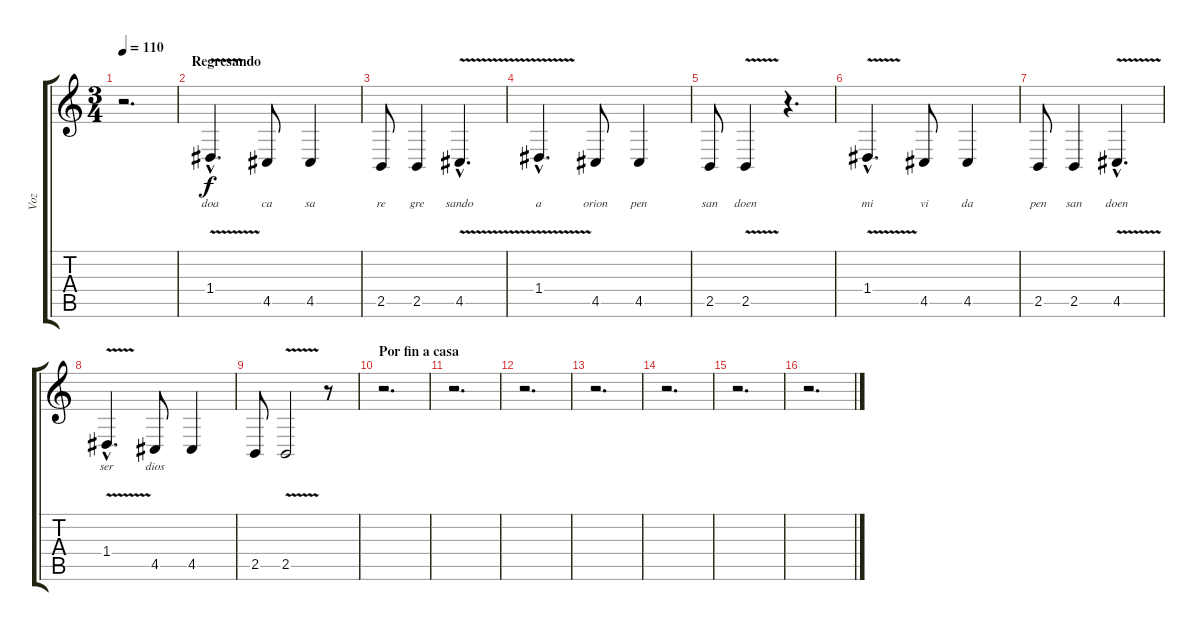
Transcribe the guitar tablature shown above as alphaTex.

\track ("Voz" "Voz") {instrument tenorsax}
\staff {score tabs}
\tuning (E4 B3 G3 D3 A2 E2) {hide}
\ts (3 4)
\tempo 110
\clef g2
\ks c
r.2{d dy f} |
\section ("" "Regresando")
1.4{v hac}.4{d lyrics (0 "doa") lyrics (1 "") lyrics (2 "") lyrics (3 "") lyrics (4 "")} 4.5.8{lyrics (0 "ca") lyrics (1 "") lyrics (2 "") lyrics (3 "") lyrics (4 "")} 4.5.4{lyrics (0 "sa") lyrics (1 "") lyrics (2 "") lyrics (3 "") lyrics (4 "")} |
2.5.8{lyrics (0 "re") lyrics (1 "") lyrics (2 "") lyrics (3 "") lyrics (4 "")} 2.5.4{lyrics (0 "gre") lyrics (1 "") lyrics (2 "") lyrics (3 "") lyrics (4 "")} 4.5{v hac}.4{d lyrics (0 "sando") lyrics (1 "") lyrics (2 "") lyrics (3 "") lyrics (4 "")} |
1.4{v hac}.4{d lyrics (0 "a") lyrics (1 "") lyrics (2 "") lyrics (3 "") lyrics (4 "")} 4.5.8{lyrics (0 "orion") lyrics (1 "") lyrics (2 "") lyrics (3 "") lyrics (4 "")} 4.5.4{lyrics (0 "pen") lyrics (1 "") lyrics (2 "") lyrics (3 "") lyrics (4 "")} |
2.5.8{lyrics (0 "san") lyrics (1 "") lyrics (2 "") lyrics (3 "") lyrics (4 "")} 2.5{v}.4{lyrics (0 "doen") lyrics (1 "") lyrics (2 "") lyrics (3 "") lyrics (4 "")} r.4{d} |
1.4{v hac}.4{d lyrics (0 "mi") lyrics (1 "") lyrics (2 "") lyrics (3 "") lyrics (4 "")} 4.5.8{lyrics (0 "vi") lyrics (1 "") lyrics (2 "") lyrics (3 "") lyrics (4 "")} 4.5.4{lyrics (0 "da") lyrics (1 "") lyrics (2 "") lyrics (3 "") lyrics (4 "")} |
2.5.8{lyrics (0 "pen") lyrics (1 "") lyrics (2 "") lyrics (3 "") lyrics (4 "")} 2.5.4{lyrics (0 "san") lyrics (1 "") lyrics (2 "") lyrics (3 "") lyrics (4 "")} 4.5{v hac}.4{d lyrics (0 "doen") lyrics (1 "") lyrics (2 "") lyrics (3 "") lyrics (4 "")} |
1.4{v hac}.4{d lyrics (0 "ser") lyrics (1 "") lyrics (2 "") lyrics (3 "") lyrics (4 "")} 4.5.8{lyrics (0 "dios") lyrics (1 "") lyrics (2 "") lyrics (3 "") lyrics (4 "")} 4.5.4 |
2.5.8 2.5{v}.2 r.8 |
\section ("" "Por fin a casa")
r.2{d} |
r.2{d} |
r.2{d} |
r.2{d} |
r.2{d} |
r.2{d} |
r.2{d}
